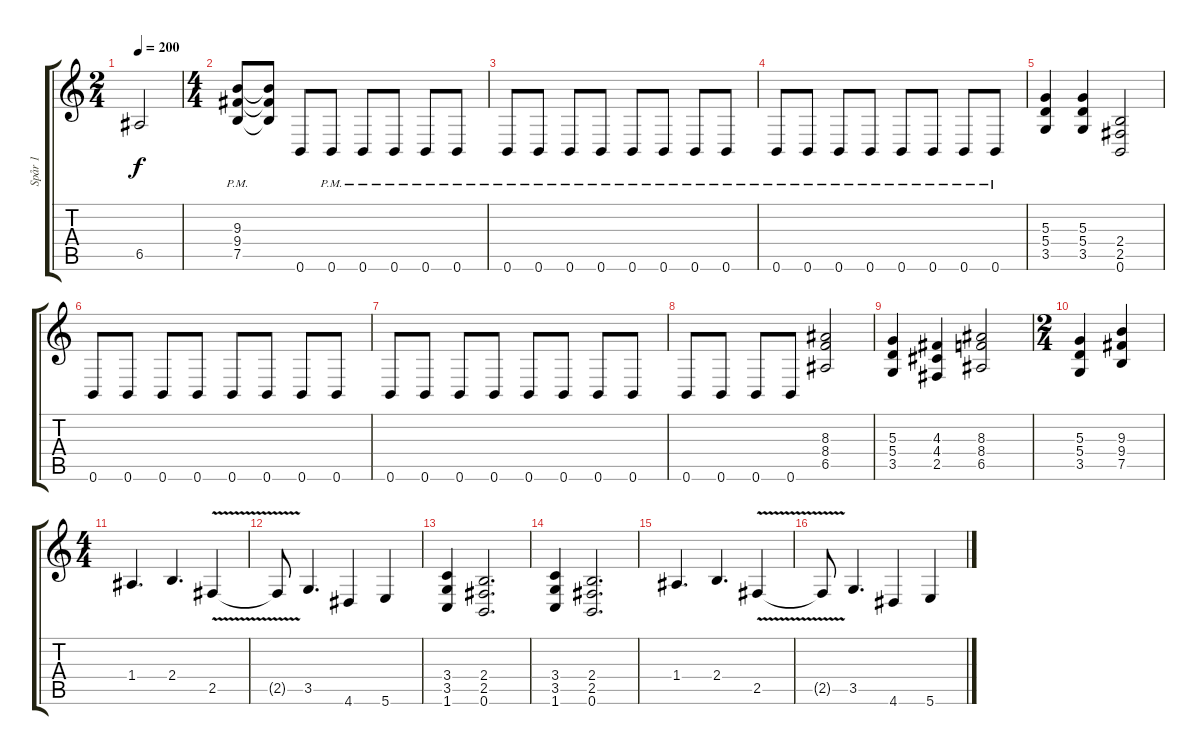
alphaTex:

\track ("Spår 1" "Spår 1") {instrument distortionguitar}
\staff {score tabs}
\tuning (A3 Gb3 D3 A2 E2 B1) {hide}
\ts (2 4)
\tempo 200
\clef g2
\ks c
6.5.2{dy f} |
\ts (4 4)
(9.3 9.4 7.5{pm}).8 (9.3{t} 9.4{t} 7.5{t}).8 0.6.8 0.6{pm}.8 0.6{pm}.8 0.6{pm}.8 0.6{pm}.8 0.6{pm}.8 |
0.6{pm}.8 0.6{pm}.8 0.6{pm}.8 0.6{pm}.8 0.6{pm}.8 0.6{pm}.8 0.6{pm}.8 0.6{pm}.8 |
0.6{pm}.8 0.6{pm}.8 0.6{pm}.8 0.6{pm}.8 0.6{pm}.8 0.6{pm}.8 0.6{pm}.8 0.6{pm}.8 |
(5.3 5.4 3.5).4 (5.3 5.4 3.5).4 (2.4 2.5 0.6).2 |
0.6.8 0.6.8 0.6.8 0.6.8 0.6.8 0.6.8 0.6.8 0.6.8 |
0.6.8 0.6.8 0.6.8 0.6.8 0.6.8 0.6.8 0.6.8 0.6.8 |
0.6.8 0.6.8 0.6.8 0.6.8 (8.3 8.4 6.5).2 |
(5.3 5.4 3.5).4 (4.3 4.4 2.5).4 (8.3 8.4 6.5).2 |
\ts (2 4)
(5.3 5.4 3.5).4 (9.3 9.4 7.5).4 |
\ts (4 4)
1.4.4{d} 2.4.4{d} 2.5{v}.4 |
2.5{t}.8 3.5.4{d} 4.6.4 5.6.4 |
(3.4 3.5 1.6).4 (2.4 2.5 0.6).2{d} |
(3.4 3.5 1.6).4 (2.4 2.5 0.6).2{d} |
1.4.4{d} 2.4.4{d} 2.5{v}.4 |
2.5{t}.8 3.5.4{d} 4.6.4 5.6.4
